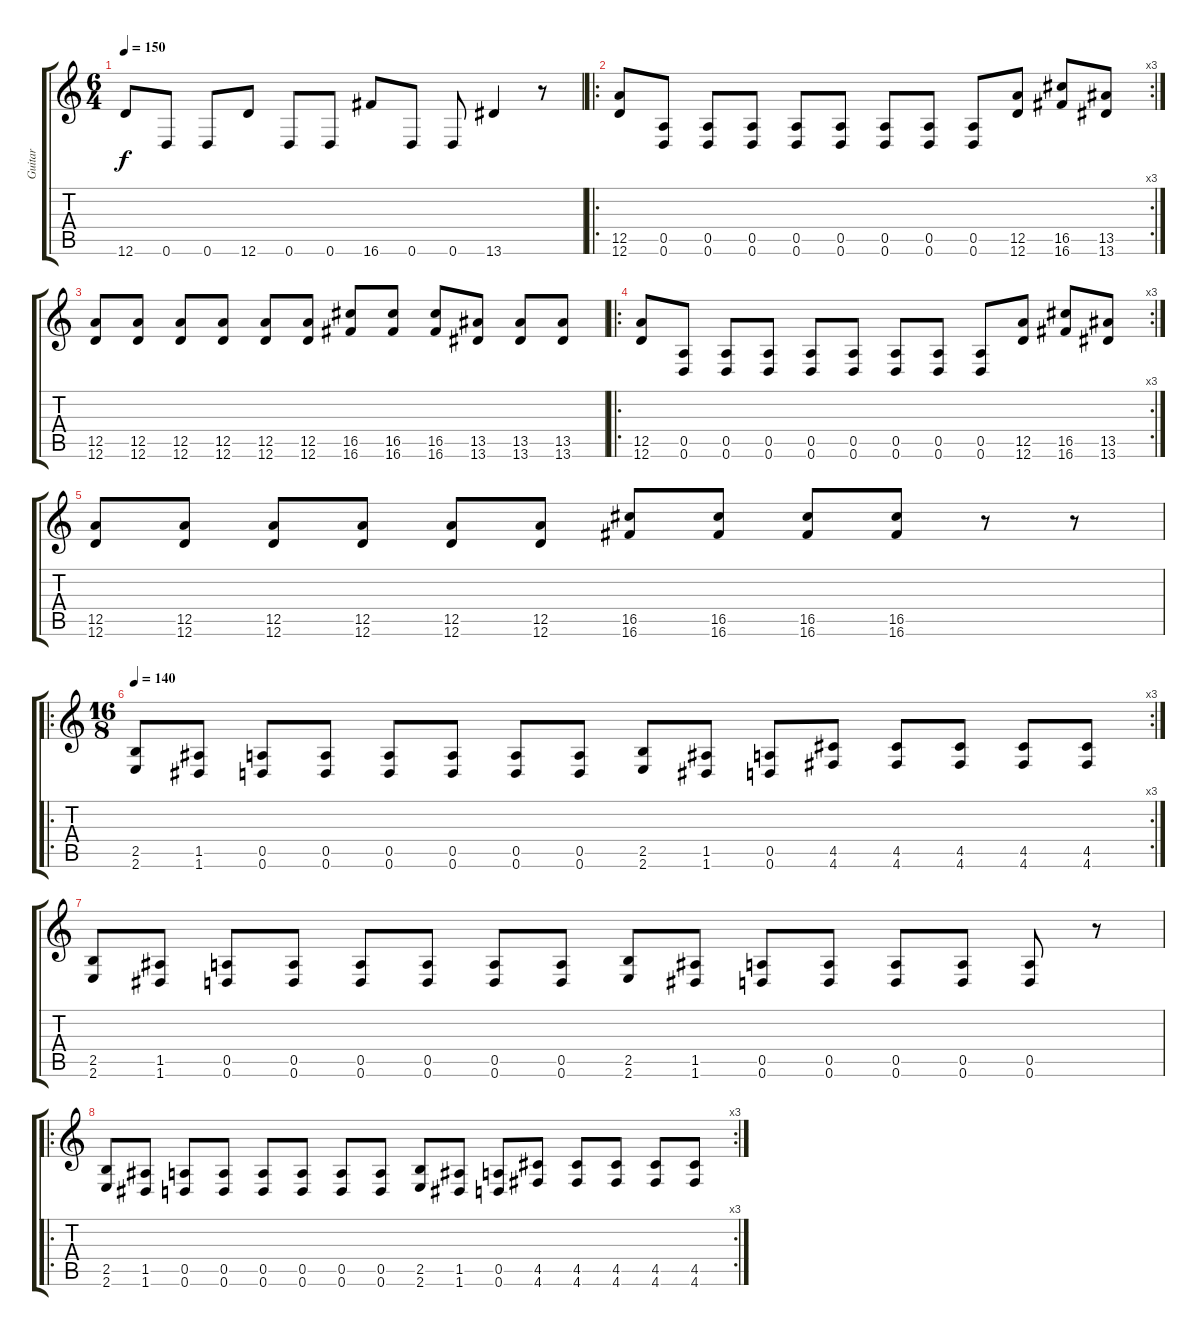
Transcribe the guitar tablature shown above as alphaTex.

\track ("Guitar" "Guitar") {instrument distortionguitar}
\staff {score tabs}
\tuning (E4 B3 G3 D3 A2 D2) {hide}
\ts (6 4)
\tempo 150
\clef g2
\ks c
12.6.8{dy f} 0.6.8 0.6.8 12.6.8 0.6.8 0.6.8 16.6.8 0.6.8 0.6.8 13.6.4 r.8 |
\ro
\rc 3
(12.5 12.6).8 (0.5 0.6).8 (0.5 0.6).8 (0.5 0.6).8 (0.5 0.6).8 (0.5 0.6).8 (0.5 0.6).8 (0.5 0.6).8 (0.5 0.6).8 (12.5 12.6).8 (16.5 16.6).8 (13.5 13.6).8 |
(12.5 12.6).8 (12.5 12.6).8 (12.5 12.6).8 (12.5 12.6).8 (12.5 12.6).8 (12.5 12.6).8 (16.5 16.6).8 (16.5 16.6).8 (16.5 16.6).8 (13.5 13.6).8 (13.5 13.6).8 (13.5 13.6).8 |
\ro
\rc 3
(12.5 12.6).8 (0.5 0.6).8 (0.5 0.6).8 (0.5 0.6).8 (0.5 0.6).8 (0.5 0.6).8 (0.5 0.6).8 (0.5 0.6).8 (0.5 0.6).8 (12.5 12.6).8 (16.5 16.6).8 (13.5 13.6).8 |
(12.5 12.6).8 (12.5 12.6).8 (12.5 12.6).8 (12.5 12.6).8 (12.5 12.6).8 (12.5 12.6).8 (16.5 16.6).8 (16.5 16.6).8 (16.5 16.6).8 (16.5 16.6).8 r.8 r.8 |
\ro
\rc 3
\ts (16 8)
\tempo 140
(2.5 2.6).8 (1.5 1.6).8 (0.5 0.6).8 (0.5 0.6).8 (0.5 0.6).8 (0.5 0.6).8 (0.5 0.6).8 (0.5 0.6).8 (2.5 2.6).8 (1.5 1.6).8 (0.5 0.6).8 (4.5 4.6).8 (4.5 4.6).8 (4.5 4.6).8 (4.5 4.6).8 (4.5 4.6).8 |
(2.5 2.6).8 (1.5 1.6).8 (0.5 0.6).8 (0.5 0.6).8 (0.5 0.6).8 (0.5 0.6).8 (0.5 0.6).8 (0.5 0.6).8 (2.5 2.6).8 (1.5 1.6).8 (0.5 0.6).8 (0.5 0.6).8 (0.5 0.6).8 (0.5 0.6).8 (0.5 0.6).8 r.8 |
\ro
\rc 3
(2.5 2.6).8 (1.5 1.6).8 (0.5 0.6).8 (0.5 0.6).8 (0.5 0.6).8 (0.5 0.6).8 (0.5 0.6).8 (0.5 0.6).8 (2.5 2.6).8 (1.5 1.6).8 (0.5 0.6).8 (4.5 4.6).8 (4.5 4.6).8 (4.5 4.6).8 (4.5 4.6).8 (4.5 4.6).8
